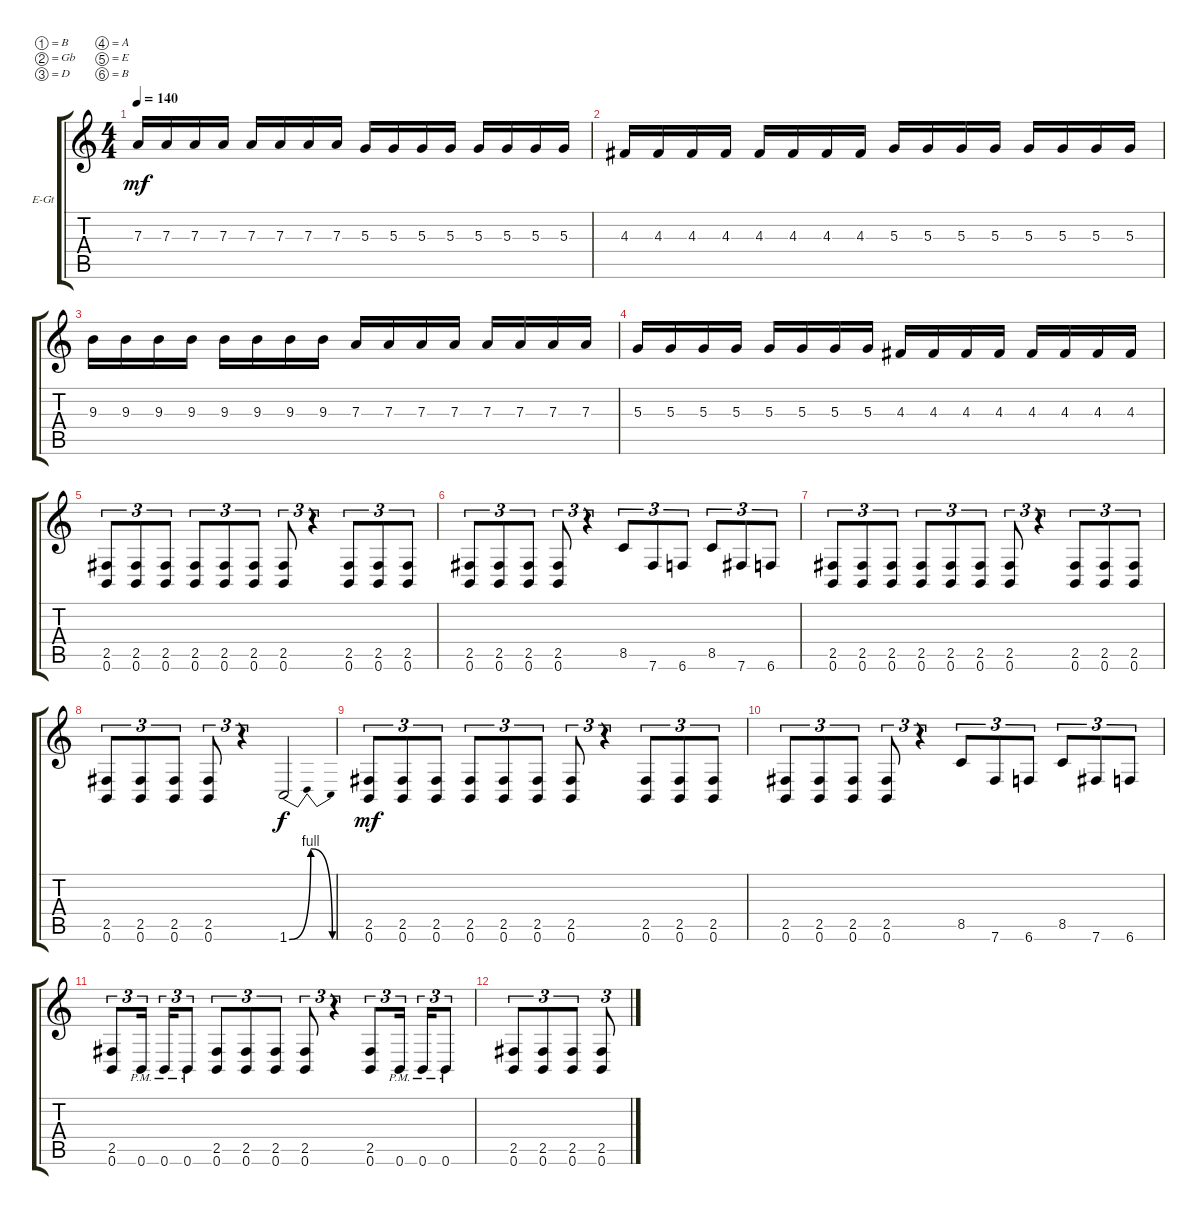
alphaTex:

\bracketExtendMode groupsimilarinstruments
\firstSystemTrackNameOrientation horizontal
\otherSystemsTrackNameOrientation horizontal
\track ("Electric Guitar 2" "E-Gt") {instrument distortionguitar}
\staff {score tabs}
\tuning (B3 Gb3 D3 A2 E2 B1)
\ts (4 4)
\tempo 140
\clef g2
\ks c
7.3.16{dy mf} 7.3.16 7.3.16 7.3.16 7.3.16 7.3.16 7.3.16 7.3.16 5.3.16 5.3.16 5.3.16 5.3.16 5.3.16 5.3.16 5.3.16 5.3.16 |
4.3.16 4.3.16 4.3.16 4.3.16 4.3.16 4.3.16 4.3.16 4.3.16 5.3.16 5.3.16 5.3.16 5.3.16 5.3.16 5.3.16 5.3.16 5.3.16 |
9.3.16 9.3.16 9.3.16 9.3.16 9.3.16 9.3.16 9.3.16 9.3.16 7.3.16 7.3.16 7.3.16 7.3.16 7.3.16 7.3.16 7.3.16 7.3.16 |
5.3.16 5.3.16 5.3.16 5.3.16 5.3.16 5.3.16 5.3.16 5.3.16 4.3.16 4.3.16 4.3.16 4.3.16 4.3.16 4.3.16 4.3.16 4.3.16 |
(0.6 2.5).8{tu (3 2)} (0.6 2.5).8{tu (3 2)} (0.6 2.5).8{tu (3 2)} (0.6 2.5).8{tu (3 2)} (0.6 2.5).8{tu (3 2)} (0.6 2.5).8{tu (3 2)} (0.6 2.5).8{tu (3 2)} r.4{tu (3 2)} (0.6 2.5).8{tu (3 2)} (0.6 2.5).8{tu (3 2)} (0.6 2.5).8{tu (3 2)} |
(0.6 2.5).8{tu (3 2)} (2.5 0.6).8{tu (3 2)} (2.5 0.6).8{tu (3 2)} (2.5 0.6).8{tu (3 2)} r.4{tu (3 2)} 8.5.8{tu (3 2)} 7.6.8{tu (3 2)} 6.6.8{tu (3 2)} 8.5.8{tu (3 2)} 7.6.8{tu (3 2)} 6.6.8{tu (3 2)} |
(0.6 2.5).8{tu (3 2)} (0.6 2.5).8{tu (3 2)} (0.6 2.5).8{tu (3 2)} (0.6 2.5).8{tu (3 2)} (0.6 2.5).8{tu (3 2)} (0.6 2.5).8{tu (3 2)} (0.6 2.5).8{tu (3 2)} r.4{tu (3 2)} (0.6 2.5).8{tu (3 2)} (0.6 2.5).8{tu (3 2)} (0.6 2.5).8{tu (3 2)} |
(0.6 2.5).8{tu (3 2)} (2.5 0.6).8{tu (3 2)} (2.5 0.6).8{tu (3 2)} (2.5 0.6).8{tu (3 2)} r.4{tu (3 2)} 1.6{be (bendrelease 0 0 17.4 4 29.4 4 48 0)}.2{dy f} |
(0.6 2.5).8{tu (3 2) dy mf} (0.6 2.5).8{tu (3 2)} (0.6 2.5).8{tu (3 2)} (0.6 2.5).8{tu (3 2)} (0.6 2.5).8{tu (3 2)} (0.6 2.5).8{tu (3 2)} (0.6 2.5).8{tu (3 2)} r.4{tu (3 2)} (0.6 2.5).8{tu (3 2)} (0.6 2.5).8{tu (3 2)} (0.6 2.5).8{tu (3 2)} |
(0.6 2.5).8{tu (3 2)} (2.5 0.6).8{tu (3 2)} (2.5 0.6).8{tu (3 2)} (2.5 0.6).8{tu (3 2)} r.4{tu (3 2)} 8.5.8{tu (3 2)} 7.6.8{tu (3 2)} 6.6.8{tu (3 2)} 8.5.8{tu (3 2)} 7.6.8{tu (3 2)} 6.6.8{tu (3 2)} |
(0.6 2.5).8{tu (3 2)} 0.6{pm}.16{tu (3 2)} 0.6{pm}.16{tu (3 2)} 0.6{pm}.8{tu (3 2)} (0.6 2.5).8{tu (3 2)} (0.6 2.5).8{tu (3 2)} (0.6 2.5).8{tu (3 2)} (0.6 2.5).8{tu (3 2)} r.4{tu (3 2)} (0.6 2.5).8{tu (3 2)} 0.6{pm}.16{tu (3 2)} 0.6{pm}.16{tu (3 2)} 0.6{pm}.8{tu (3 2)} |
(0.6 2.5).8{tu (3 2)} (0.6 2.5).8{tu (3 2)} (0.6 2.5).8{tu (3 2)} (0.6 2.5).8{tu (3 2)}
